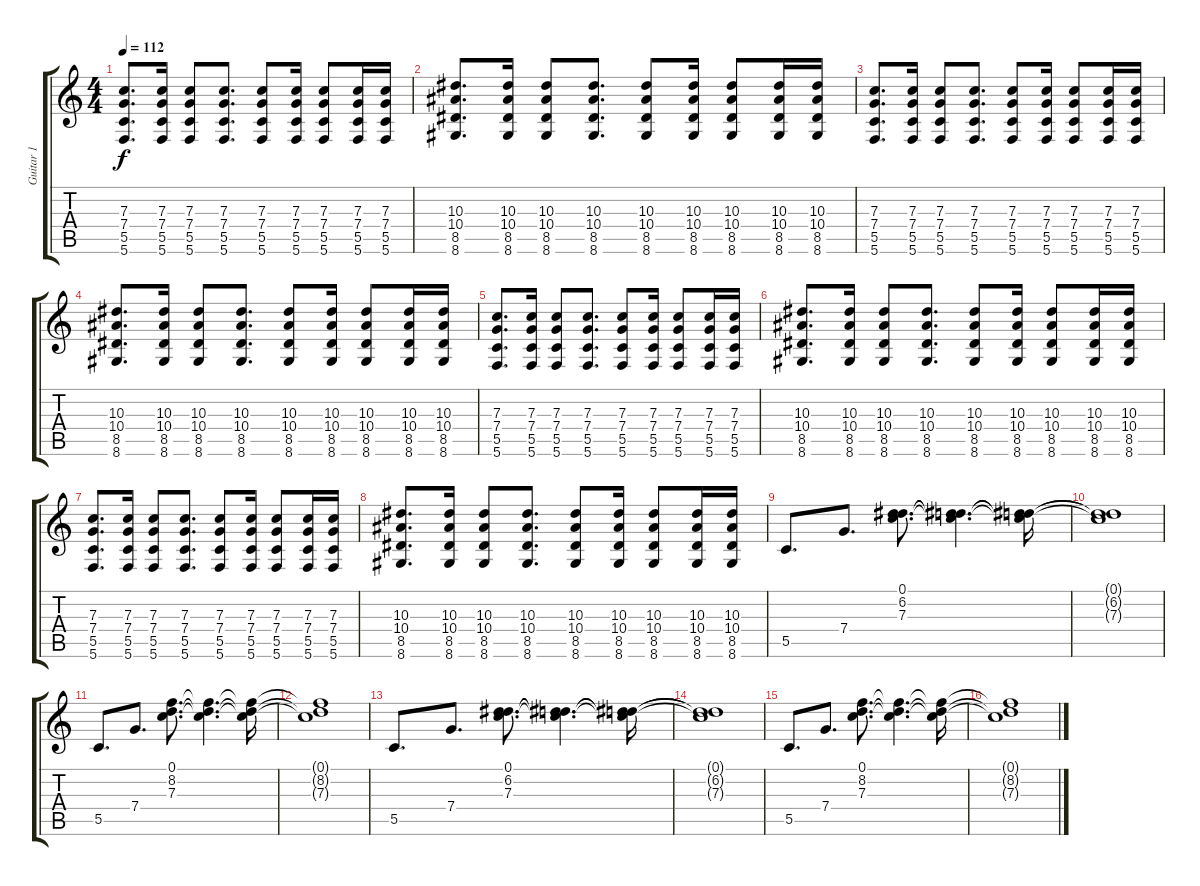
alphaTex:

\track ("Guitar 1" "Guitar 1") {instrument distortionguitar}
\staff {score tabs}
\tuning (D4 A3 F3 C3 G2 C2) {hide}
\ts (4 4)
\tempo 112
\clef g2
\ks c
(7.3 7.4 5.5 5.6).8{d dy f} (7.3 7.4 5.5 5.6).16 (7.3 7.4 5.5 5.6).8 (7.3 7.4 5.5 5.6).8{d} (7.3 7.4 5.5 5.6).8 (7.3 7.4 5.5 5.6).16 (7.3 7.4 5.5 5.6).8 (7.3 7.4 5.5 5.6).16 (7.3 7.4 5.5 5.6).16 |
(10.3 10.4 8.5 8.6).8{d} (10.3 10.4 8.5 8.6).16 (10.3 10.4 8.5 8.6).8 (10.3 10.4 8.5 8.6).8{d} (10.3 10.4 8.5 8.6).8 (10.3 10.4 8.5 8.6).16 (10.3 10.4 8.5 8.6).8 (10.3 10.4 8.5 8.6).16 (10.3 10.4 8.5 8.6).16 |
(7.3 7.4 5.5 5.6).8{d} (7.3 7.4 5.5 5.6).16 (7.3 7.4 5.5 5.6).8 (7.3 7.4 5.5 5.6).8{d} (7.3 7.4 5.5 5.6).8 (7.3 7.4 5.5 5.6).16 (7.3 7.4 5.5 5.6).8 (7.3 7.4 5.5 5.6).16 (7.3 7.4 5.5 5.6).16 |
(10.3 10.4 8.5 8.6).8{d} (10.3 10.4 8.5 8.6).16 (10.3 10.4 8.5 8.6).8 (10.3 10.4 8.5 8.6).8{d} (10.3 10.4 8.5 8.6).8 (10.3 10.4 8.5 8.6).16 (10.3 10.4 8.5 8.6).8 (10.3 10.4 8.5 8.6).16 (10.3 10.4 8.5 8.6).16 |
(7.3 7.4 5.5 5.6).8{d} (7.3 7.4 5.5 5.6).16 (7.3 7.4 5.5 5.6).8 (7.3 7.4 5.5 5.6).8{d} (7.3 7.4 5.5 5.6).8 (7.3 7.4 5.5 5.6).16 (7.3 7.4 5.5 5.6).8 (7.3 7.4 5.5 5.6).16 (7.3 7.4 5.5 5.6).16 |
(10.3 10.4 8.5 8.6).8{d} (10.3 10.4 8.5 8.6).16 (10.3 10.4 8.5 8.6).8 (10.3 10.4 8.5 8.6).8{d} (10.3 10.4 8.5 8.6).8 (10.3 10.4 8.5 8.6).16 (10.3 10.4 8.5 8.6).8 (10.3 10.4 8.5 8.6).16 (10.3 10.4 8.5 8.6).16 |
(7.3 7.4 5.5 5.6).8{d} (7.3 7.4 5.5 5.6).16 (7.3 7.4 5.5 5.6).8 (7.3 7.4 5.5 5.6).8{d} (7.3 7.4 5.5 5.6).8 (7.3 7.4 5.5 5.6).16 (7.3 7.4 5.5 5.6).8 (7.3 7.4 5.5 5.6).16 (7.3 7.4 5.5 5.6).16 |
(10.3 10.4 8.5 8.6).8{d} (10.3 10.4 8.5 8.6).16 (10.3 10.4 8.5 8.6).8 (10.3 10.4 8.5 8.6).8{d} (10.3 10.4 8.5 8.6).8 (10.3 10.4 8.5 8.6).16 (10.3 10.4 8.5 8.6).8 (10.3 10.4 8.5 8.6).16 (10.3 10.4 8.5 8.6).16 |
5.5.8{d instrument acousticguitarnylon} 7.4.8{d} (0.1 6.2 7.3).8{d} (0.1{t} 6.2{t} 7.3{t}).4{d} (0.1{t} 6.2{t} 7.3{t}).16 |
(0.1{t} 6.2{t} 7.3{t}).1 |
5.5.8{d} 7.4.8{d} (0.1 8.2 7.3).8{d} (0.1{t} 8.2{t} 7.3{t}).4{d} (0.1{t} 8.2{t} 7.3{t}).16 |
(0.1{t} 8.2{t} 7.3{t}).1 |
5.5.8{d} 7.4.8{d} (0.1 6.2 7.3).8{d} (0.1{t} 6.2{t} 7.3{t}).4{d} (0.1{t} 6.2{t} 7.3{t}).16 |
(0.1{t} 6.2{t} 7.3{t}).1 |
5.5.8{d} 7.4.8{d} (0.1 8.2 7.3).8{d} (0.1{t} 8.2{t} 7.3{t}).4{d} (0.1{t} 8.2{t} 7.3{t}).16 |
(0.1{t} 8.2{t} 7.3{t}).1
